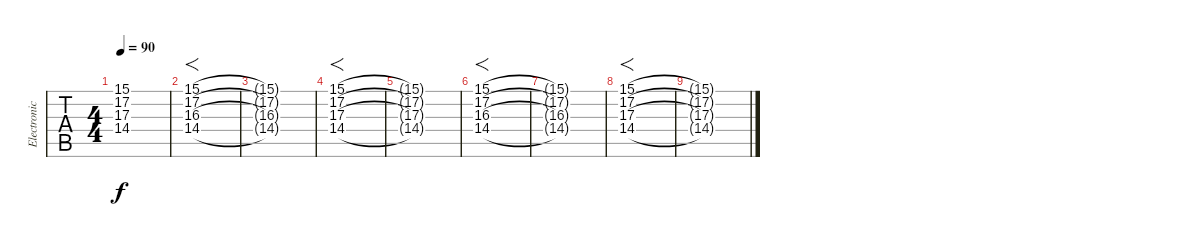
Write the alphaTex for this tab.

\track ("Electronic" "Electronic") {instrument choiraahs}
\staff {tabs}
\tuning (C4 G3 Eb3 Bb2 F2 Bb1) {hide}
\ts (4 4)
\tempo 90
\clef f4
\ks c
(15.1{t} 17.2{t} 17.3{t} 14.4{t}).1{dy f} |
(15.1 17.2 16.3 14.4).1{f volume 7 instrument choiraahs} |
(15.1{t} 17.2{t} 16.3{t} 14.4{t}).1 |
(15.1 17.2 17.3 14.4).1{f} |
(15.1{t} 17.2{t} 17.3{t} 14.4{t}).1 |
(15.1 17.2 16.3 14.4).1{f volume 7 instrument choiraahs} |
(15.1{t} 17.2{t} 16.3{t} 14.4{t}).1 |
(15.1 17.2 17.3 14.4).1{f} |
(15.1{t} 17.2{t} 17.3{t} 14.4{t}).1
